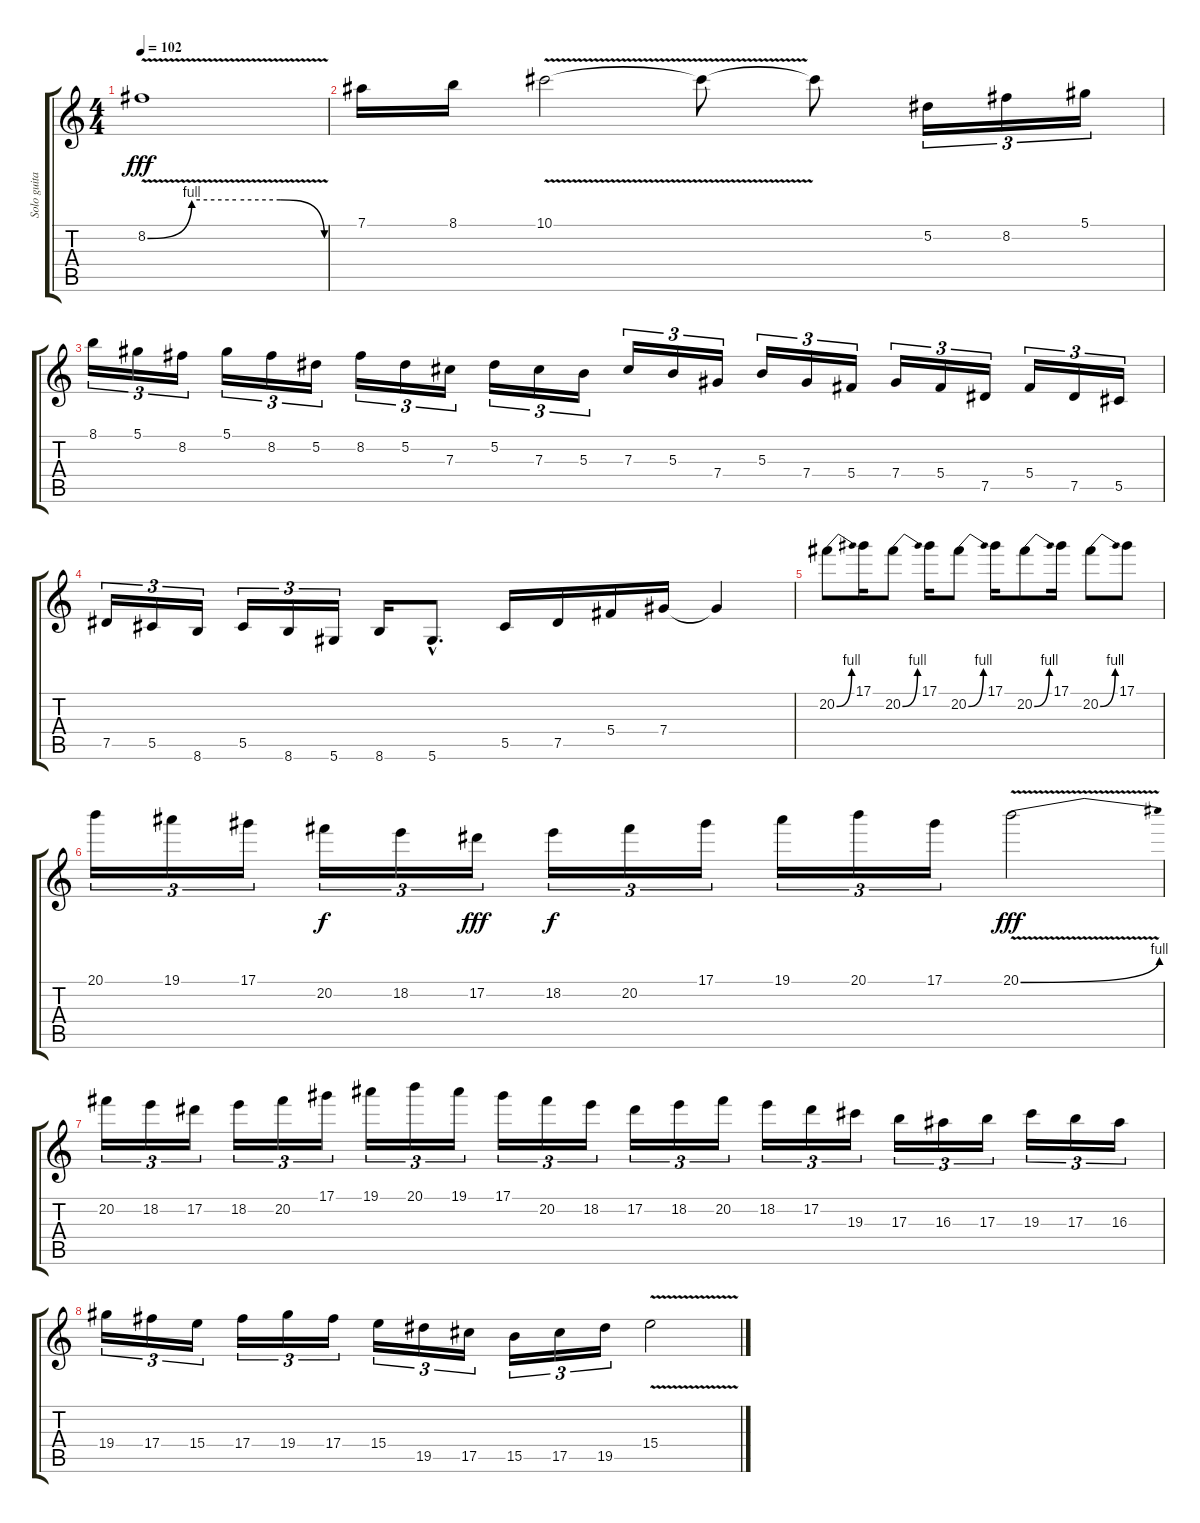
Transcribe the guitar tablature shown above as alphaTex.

\track ("Solo guitar 2" "Solo guita") {instrument overdrivenguitar}
\staff {score tabs}
\tuning (Eb4 Bb3 Gb3 Db3 Ab2 Eb2) {hide}
\ts (4 4)
\tempo 102
\clef g2
\ks aminor
8.2{be (custom 0 0 15 4 30 4 45 4 60 0) v}.1{dy fff} |
7.1.16 8.1.16 10.1{v}.2 10.1{t}.8 10.1{t}.8 5.2.16{tu (3 2)} 8.2.16{tu (3 2)} 5.1.16{tu (3 2)} |
8.1.16{tu (3 2)} 5.1.16{tu (3 2)} 8.2.16{tu (3 2)} 5.1.16{tu (3 2)} 8.2.16{tu (3 2)} 5.2.16{tu (3 2)} 8.2.16{tu (3 2)} 5.2.16{tu (3 2)} 7.3.16{tu (3 2)} 5.2.16{tu (3 2)} 7.3.16{tu (3 2)} 5.3.16{tu (3 2)} 7.3.16{tu (3 2)} 5.3.16{tu (3 2)} 7.4.16{tu (3 2)} 5.3.16{tu (3 2)} 7.4.16{tu (3 2)} 5.4.16{tu (3 2)} 7.4.16{tu (3 2)} 5.4.16{tu (3 2)} 7.5.16{tu (3 2)} 5.4.16{tu (3 2)} 7.5.16{tu (3 2)} 5.5.16{tu (3 2)} |
7.5.16{tu (3 2)} 5.5.16{tu (3 2)} 8.6.16{tu (3 2)} 5.5.16{tu (3 2)} 8.6.16{tu (3 2)} 5.6.16{tu (3 2)} 8.6.16 5.6{hac}.8{d} 5.5.16 7.5.16 5.4.16 7.4.16 7.4{t}.4 |
20.2{be (bend 0 0 60 4)}.8 17.1.16 20.2{be (bend 0 0 60 4)}.8 17.1.16 20.2{be (bend 0 0 60 4)}.8 17.1.16 20.2{be (bend 0 0 60 4)}.8 17.1.16 20.2{be (bend 0 0 60 4)}.8 17.1.8 |
20.1.16{tu (3 2)} 19.1.16{tu (3 2)} 17.1.16{tu (3 2)} 20.2.16{tu (3 2) dy f} 18.2.16{tu (3 2)} 17.2.16{tu (3 2) dy fff} 18.2.16{tu (3 2) dy f} 20.2.16{tu (3 2)} 17.1.16{tu (3 2)} 19.1.16{tu (3 2)} 20.1.16{tu (3 2)} 17.1.16{tu (3 2)} 20.1{be (bend 0 0 60 4) v}.2{dy fff} |
20.2.16{tu (3 2)} 18.2.16{tu (3 2)} 17.2.16{tu (3 2)} 18.2.16{tu (3 2)} 20.2.16{tu (3 2)} 17.1.16{tu (3 2)} 19.1.16{tu (3 2)} 20.1.16{tu (3 2)} 19.1.16{tu (3 2)} 17.1.16{tu (3 2)} 20.2.16{tu (3 2)} 18.2.16{tu (3 2)} 17.2.16{tu (3 2)} 18.2.16{tu (3 2)} 20.2.16{tu (3 2)} 18.2.16{tu (3 2)} 17.2.16{tu (3 2)} 19.3.16{tu (3 2)} 17.3.16{tu (3 2)} 16.3.16{tu (3 2)} 17.3.16{tu (3 2)} 19.3.16{tu (3 2)} 17.3.16{tu (3 2)} 16.3.16{tu (3 2)} |
19.4.16{tu (3 2)} 17.4.16{tu (3 2)} 15.4.16{tu (3 2)} 17.4.16{tu (3 2)} 19.4.16{tu (3 2)} 17.4.16{tu (3 2)} 15.4.16{tu (3 2)} 19.5.16{tu (3 2)} 17.5.16{tu (3 2)} 15.5.16{tu (3 2)} 17.5.16{tu (3 2)} 19.5.16{tu (3 2)} 15.4{v}.2
